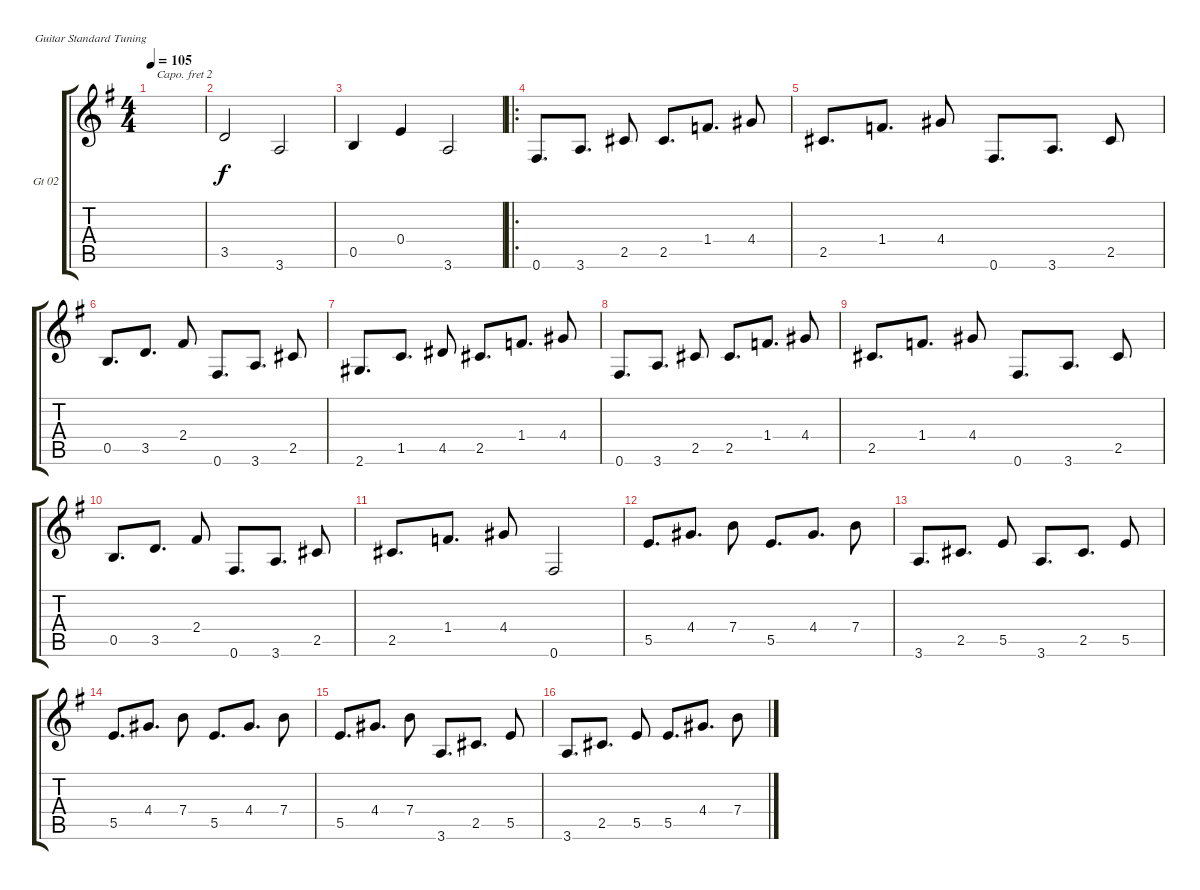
\defaultSystemsLayout 4
\bracketExtendMode groupsimilarinstruments
\firstSystemTrackNameOrientation horizontal
\otherSystemsTrackNameOrientation horizontal
\track ("Guitare 02" "Gt 02") {solo instrument acousticguitarsteel}
\staff {score tabs}
\capo 2
\tuning (E4 B3 G3 D3 A2 E2)
\ts (4 4)
\scale
0.500832
\tempo 105
\accidentals auto
\clef g2
\ottava regular
\simile none
\ks eminor
|
\scale
0.499559 3.5.2 3.6.2 |
\scale
0.493037 0.5.4 0.4.4 3.6.2 |
\ro
\scale
0.507148 0.6.8{d} 3.6.8{d} 2.5.8 2.5.8{d} 1.4.8{d} 4.4.8 |
2.5.8{d} 1.4.8{d} 4.4.8 0.6.8{d} 3.6.8{d} 2.5.8 |
0.5.8{d} 3.5.8{d} 2.4.8 0.6.8{d} 3.6.8{d} 2.5.8 |
\scale
0.606606 2.6.8{d} 1.5.8{d} 4.5.8 2.5.8{d} 1.4.8{d} 4.4.8 |
\scale
0.392324 0.6.8{d} 3.6.8{d} 2.5.8 2.5.8{d} 1.4.8{d} 4.4.8 |
2.5.8{d} 1.4.8{d} 4.4.8 0.6.8{d} 3.6.8{d} 2.5.8 |
0.5.8{d} 3.5.8{d} 2.4.8 0.6.8{d} 3.6.8{d} 2.5.8 |
\scale
0.518222 2.5.8{d} 1.4.8{d} 4.4.8 0.6.2 |
\scale
0.481654
\ks g
5.5.8{d} 4.4.8{d} 7.4.8 5.5.8{d} 4.4.8{d} 7.4.8 |
\scale
0.519341 3.6.8{d} 2.5.8{d} 5.5.8 3.6.8{d} 2.5.8{d} 5.5.8 |
\scale
0.48041 5.5.8{d} 4.4.8{d} 7.4.8 5.5.8{d} 4.4.8{d} 7.4.8 |
5.5.8{d} 4.4.8{d} 7.4.8 3.6.8{d} 2.5.8{d} 5.5.8 |
3.6.8{d} 2.5.8{d} 5.5.8 5.5.8{d} 4.4.8{d} 7.4.8
